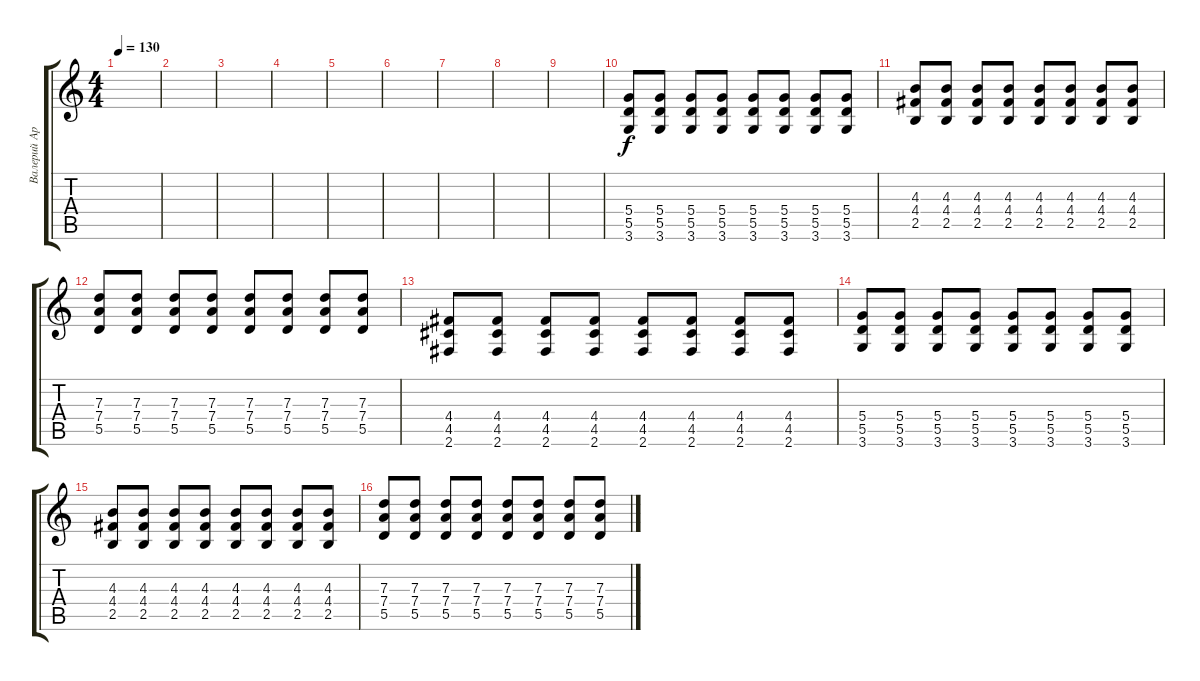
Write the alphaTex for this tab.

\track ("Валерий Аркадин" "Валерий Ар") {instrument distortionguitar}
\staff {score tabs}
\tuning (E4 B3 G3 D3 A2 E2) {hide}
\ts (4 4)
\tempo 130
\clef g2
\ks c
|
|
|
|
|
|
|
|
|
(5.4 5.5 3.6).8 (5.4 5.5 3.6).8 (5.4 5.5 3.6).8 (5.4 5.5 3.6).8 (5.4 5.5 3.6).8 (5.4 5.5 3.6).8 (5.4 5.5 3.6).8 (5.4 5.5 3.6).8 |
(4.3 4.4 2.5).8 (4.3 4.4 2.5).8 (4.3 4.4 2.5).8 (4.3 4.4 2.5).8 (4.3 4.4 2.5).8 (4.3 4.4 2.5).8 (4.3 4.4 2.5).8 (4.3 4.4 2.5).8 |
(7.3 7.4 5.5).8 (7.3 7.4 5.5).8 (7.3 7.4 5.5).8 (7.3 7.4 5.5).8 (7.3 7.4 5.5).8 (7.3 7.4 5.5).8 (7.3 7.4 5.5).8 (7.3 7.4 5.5).8 |
(4.4 4.5 2.6).8 (4.4 4.5 2.6).8 (4.4 4.5 2.6).8 (4.4 4.5 2.6).8 (4.4 4.5 2.6).8 (4.4 4.5 2.6).8 (4.4 4.5 2.6).8 (4.4 4.5 2.6).8 |
(5.4 5.5 3.6).8 (5.4 5.5 3.6).8 (5.4 5.5 3.6).8 (5.4 5.5 3.6).8 (5.4 5.5 3.6).8 (5.4 5.5 3.6).8 (5.4 5.5 3.6).8 (5.4 5.5 3.6).8 |
(4.3 4.4 2.5).8 (4.3 4.4 2.5).8 (4.3 4.4 2.5).8 (4.3 4.4 2.5).8 (4.3 4.4 2.5).8 (4.3 4.4 2.5).8 (4.3 4.4 2.5).8 (4.3 4.4 2.5).8 |
(7.3 7.4 5.5).8 (7.3 7.4 5.5).8 (7.3 7.4 5.5).8 (7.3 7.4 5.5).8 (7.3 7.4 5.5).8 (7.3 7.4 5.5).8 (7.3 7.4 5.5).8 (7.3 7.4 5.5).8
